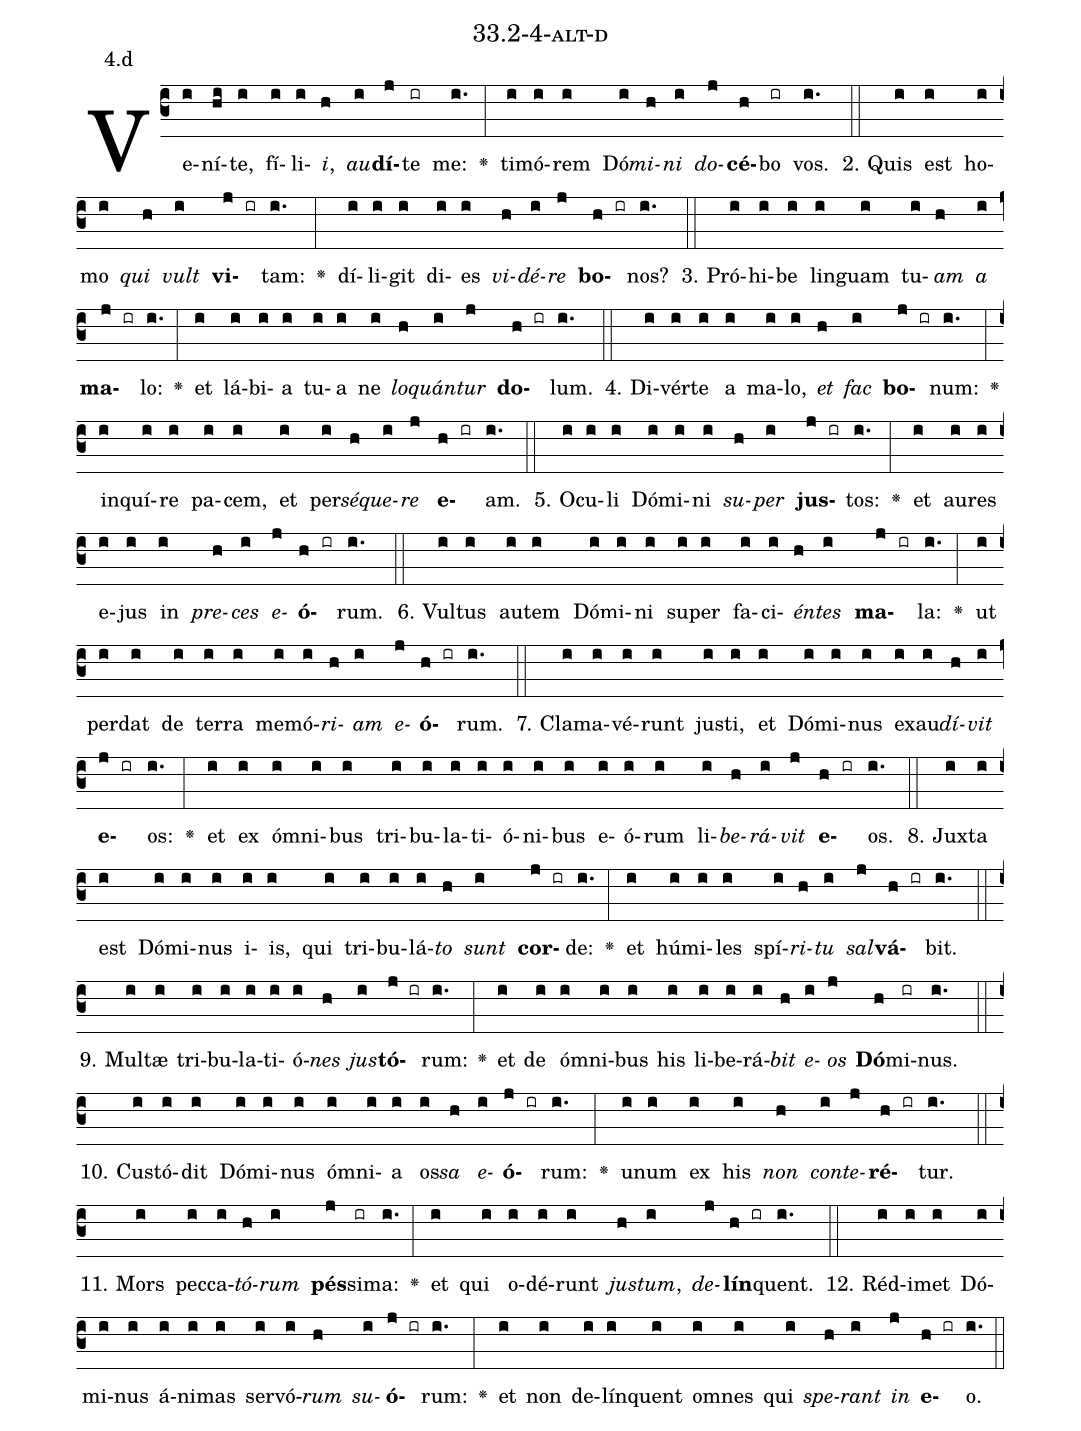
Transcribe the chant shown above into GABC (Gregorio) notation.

name: 33.2-4-alt-d;
annotation: 4.d;
%%
(c3)Ve(i)ní(hi)te,(i) fí(i)li(i)<i>i</i>,(h) <i>au</i>(i)<b>dí</b>(j)te(ir) me:(i.) <v>\greheightstar</v>(:) ti(i)mó(i)rem(i) Dó(i)<i>mi</i>(h)<i>ni</i>(i) <i>do</i>(j)<b>cé</b>(h)bo(ir) vos.(i.) (::)
2. Quis(i) est(i) ho(i)mo(i) <i>qui</i>(h) <i>vult</i>(i) <b>vi</b>(j ir)tam:(i.) <v>\greheightstar</v>(:) dí(i)li(i)git(i) di(i)es(i) <i>vi</i>(h)<i>dé</i>(i)<i>re</i>(j) <b>bo</b>(h ir)nos?(i.) (::)
3. Pró(i)hi(i)be(i) lin(i)guam(i) tu(i)<i>am</i>(h) <i>a</i>(i) <b>ma</b>(j ir)lo:(i.) <v>\greheightstar</v>(:) et(i) lá(i)bi(i)a(i) tu(i)a(i) ne(i) <i>lo</i>(h)<i>quán</i>(i)<i>tur</i>(j) <b>do</b>(h ir)lum.(i.) (::)
4. Di(i)vér(i)te(i) a(i) ma(i)lo,(i) <i>et</i>(h) <i>fac</i>(i) <b>bo</b>(j ir)num:(i.) <v>\greheightstar</v>(:) in(i)quí(i)re(i) pa(i)cem,(i) et(i) per(i)<i>sé</i>(h)<i>que</i>(i)<i>re</i>(j) <b>e</b>(h ir)am.(i.) (::)
5. O(i)cu(i)li(i) Dó(i)mi(i)ni(i) <i>su</i>(h)<i>per</i>(i) <b>jus</b>(j ir)tos:(i.) <v>\greheightstar</v>(:) et(i) au(i)res(i) e(i)jus(i) in(i) <i>pre</i>(h)<i>ces</i>(i) <i>e</i>(j)<b>ó</b>(h ir)rum.(i.) (::)
6. Vul(i)tus(i) au(i)tem(i) Dó(i)mi(i)ni(i) su(i)per(i) fa(i)ci(i)<i>én</i>(h)<i>tes</i>(i) <b>ma</b>(j ir)la:(i.) <v>\greheightstar</v>(:) ut(i) per(i)dat(i) de(i) ter(i)ra(i) me(i)mó(i)<i>ri</i>(h)<i>am</i>(i) <i>e</i>(j)<b>ó</b>(h ir)rum.(i.) (::)
7. Cla(i)ma(i)vé(i)runt(i) jus(i)ti,(i) et(i) Dó(i)mi(i)nus(i) ex(i)au(i)<i>dí</i>(h)<i>vit</i>(i) <b>e</b>(j ir)os:(i.) <v>\greheightstar</v>(:) et(i) ex(i) óm(i)ni(i)bus(i) tri(i)bu(i)la(i)ti(i)ó(i)ni(i)bus(i) e(i)ó(i)rum(i) li(i)<i>be</i>(h)<i>rá</i>(i)<i>vit</i>(j) <b>e</b>(h ir)os.(i.) (::)
8. Jux(i)ta(i) est(i) Dó(i)mi(i)nus(i) i(i)is,(i) qui(i) tri(i)bu(i)lá(i)<i>to</i>(h) <i>sunt</i>(i) <b>cor</b>(j ir)de:(i.) <v>\greheightstar</v>(:) et(i) hú(i)mi(i)les(i) spí(i)<i>ri</i>(h)<i>tu</i>(i) <i>sal</i>(j)<b>vá</b>(h ir)bit.(i.) (::)
9. Mul(i)tæ(i) tri(i)bu(i)la(i)ti(i)ó(i)<i>nes</i>(h) <i>jus</i>(i)<b>tó</b>(j ir)rum:(i.) <v>\greheightstar</v>(:) et(i) de(i) óm(i)ni(i)bus(i) his(i) li(i)be(i)rá(i)<i>bit</i>(h) <i>e</i>(i)<i>os</i>(j) <b>Dó</b>(h)mi(ir)nus.(i.) (::)
10. Cus(i)tó(i)dit(i) Dó(i)mi(i)nus(i) óm(i)ni(i)a(i) os(i)<i>sa</i>(h) <i>e</i>(i)<b>ó</b>(j ir)rum:(i.) <v>\greheightstar</v>(:) u(i)num(i) ex(i) his(i) <i>non</i>(h) <i>con</i>(i)<i>te</i>(j)<b>ré</b>(h ir)tur.(i.) (::)
11. Mors(i) pec(i)ca(i)<i>tó</i>(h)<i>rum</i>(i) <b>pés</b>(j)si(ir)ma:(i.) <v>\greheightstar</v>(:) et(i) qui(i) o(i)dé(i)runt(i) <i>jus</i>(h)<i>tum</i>,(i) <i>de</i>(j)<b>lín</b>(h ir)quent.(i.) (::)
12. Réd(i)i(i)met(i) Dó(i)mi(i)nus(i) á(i)ni(i)mas(i) ser(i)vó(i)<i>rum</i>(h) <i>su</i>(i)<b>ó</b>(j ir)rum:(i.) <v>\greheightstar</v>(:) et(i) non(i) de(i)lín(i)quent(i) om(i)nes(i) qui(i) <i>spe</i>(h)<i>rant</i>(i) <i>in</i>(j) <b>e</b>(h ir)o.(i.) (::)
